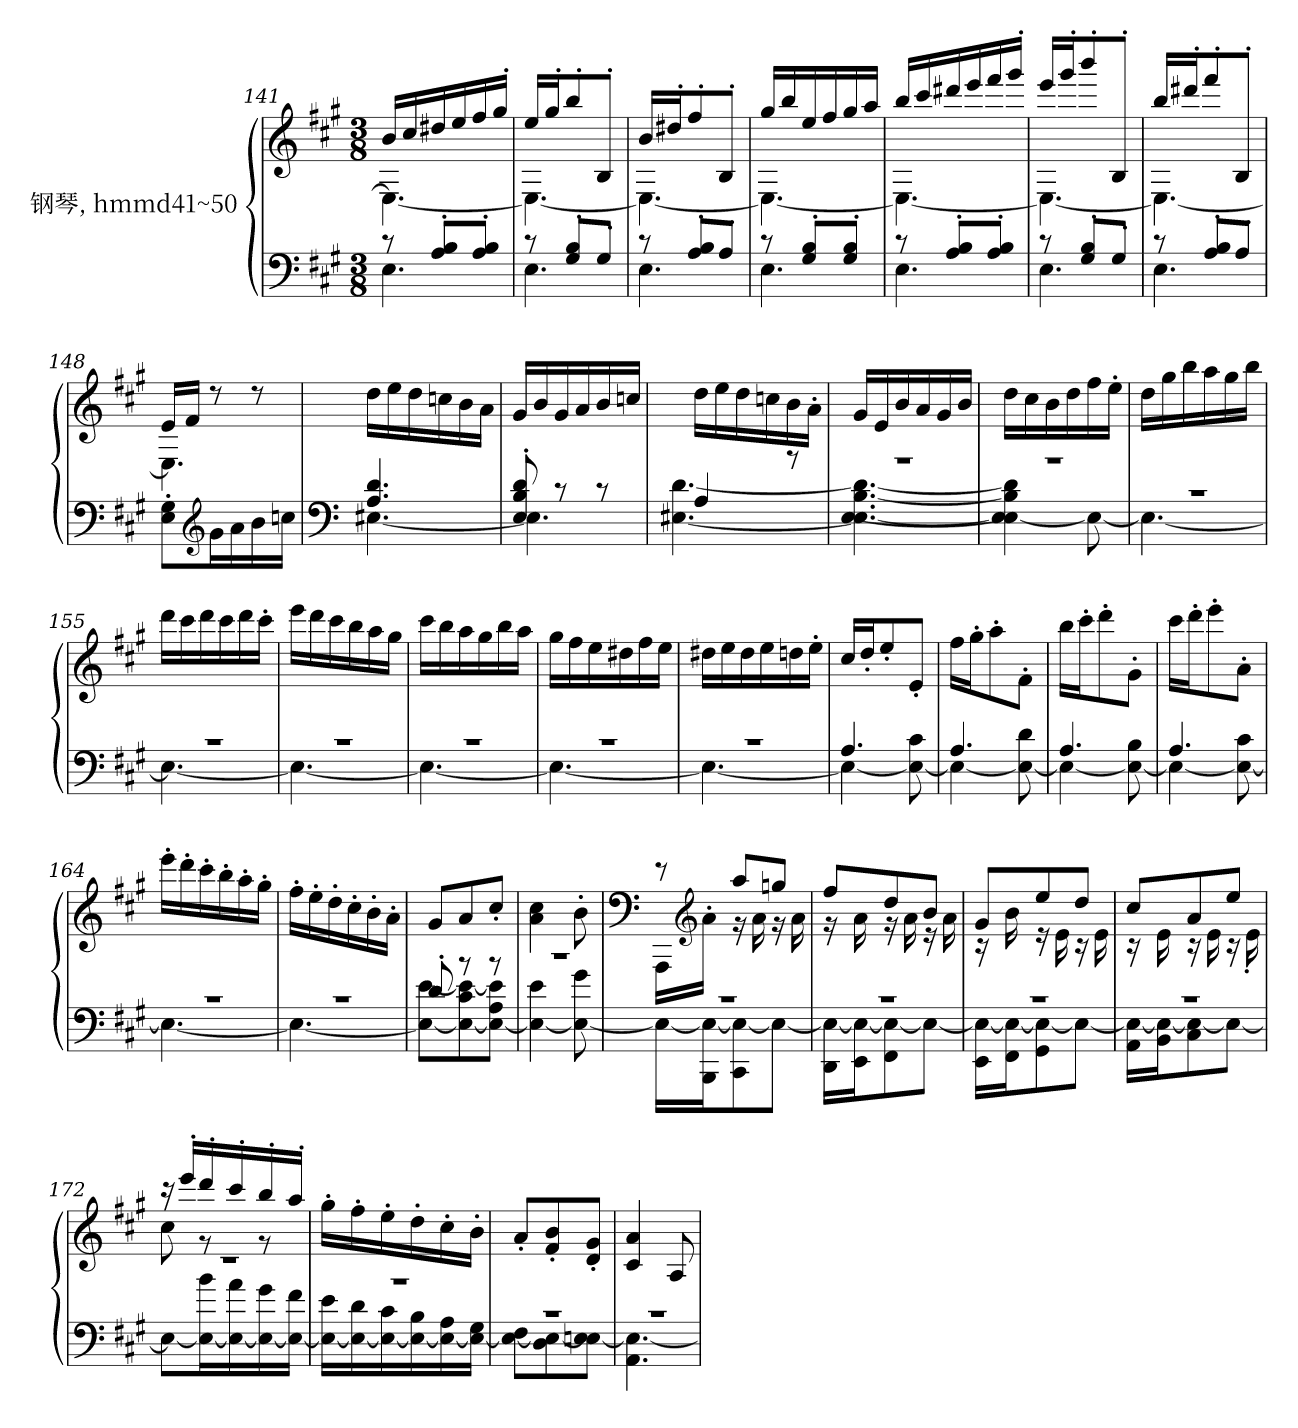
**kern	**kern
*part1	*part1
*staff2	*staff1
*I"钢琴, hmmd41~50	*
*clefF4	*clefG2
*k[f#c#g#]	*k[f#c#g#]
*M3/8	*M3/8
=141	=141
*^	*^
8r	4.E\	16b/LL	4.E#\_
.	.	16cc#/	.
8A/' 8B/'L	.	16dd#X/	.
.	.	16ee/	.
8A/' 8B/'J	.	16ff#/	.
.	.	16gg#'/JJ	.
!!LO:LB:g=z	!!
=142	=142	=142	=142
8r	4.E\	16ee/LL	4.E#\_
.	.	16gg#'/J	.
8G#/' 8B/'L	.	8bb'/	.
8G#'/J	.	8B'/J	.
=143	=143	=143	=143
8r	4.E\	16b/LL	4.E#\_
.	.	16dd#X'/J	.
8A/' 8B/'L	.	8ff#'/	.
8A'/J	.	8B'/J	.
=144	=144	=144	=144
8r	4.E\	16gg#/LL	4.E#\_
.	.	16bb/	.
8G#/' 8B/'L	.	16ee/	.
.	.	16ff#/	.
8G#/' 8B/'J	.	16gg#/	.
.	.	16aa/JJ	.
=145	=145	=145	=145
8r	4.E\	16bb/LL	4.E#\_
.	.	16ccc#/	.
8A/' 8B/'L	.	16ddd#X/	.
.	.	16eee/	.
8A/' 8B/'J	.	16fff#/	.
.	.	16ggg#'/JJ	.
=146	=146	=146	=146
8r	4.E\	16eee/LL	4.E#\_
.	.	16ggg#'/J	.
8G#/' 8B/'L	.	8bbb'/	.
8G#'/J	.	8B'/J	.
=147	=147	=147	=147
8r	4.E\	16bb/LL	4.E#\_
.	.	16ddd#X'/J	.
8A/' 8B/'L	.	8fff#'/	.
8A'/J	.	8B'/J	.
*v	*v	*	*
!!LO:PB:g=z	!!
=148	=148	=148
8E\' 8G#\'L	16e/LL	4.E#\]
.	16f#/JJ	.
*clefG2	*	*
16g#\L	8r	.
16a\	.	.
16b\	8r	.
16ccn\JJ	.	.
*	*v	*v
=149	=149
*clefF4	*
*^	*
4.A/ 4.d/	[4.E#X\	16dd\LL
.	.	16ee\
.	.	16dd\
.	.	16ccn\
.	.	16b\
.	.	16a\JJ
=150	=150	=150
8E/' 8B/' 8d/'	4.E#\]	16g#/LL
.	.	16b/
8r	.	16g#/
.	.	16a/
8r	.	16b/
.	.	16ccn/JJ
=151	=151	=151
4A/	[4.E#X\ [4.d\	16dd\LL
.	.	16ee\
.	.	16dd\
.	.	16ccn\
8r	.	16b\
.	.	16a'\JJ
=152	=152	=152
4.r	[4.E\ 4.E#\_ [4.B\ 4.d\_	16g#/LL
.	.	16e/
.	.	16b/
.	.	16a/
.	.	16g#/
.	.	16b/JJ
!!LO:LB:g=z
=153	=153	=153
4.r	4E\] 4E#\_ 4B\] 4d\]	16dd\LL
.	.	16cc#\
.	.	16b\
.	.	16dd\
.	8E#\_	16ff#\
.	.	16ee'\JJ
=154	=154	=154
*	*	*MM138
4.r	4.E#\_	16dd\LL
.	.	16gg#\
*	*	*MM134
.	.	16bb\
.	.	16aa\
*	*	*MM132
.	.	16gg#\
.	.	16bb\JJ
=155	=155	=155
*	*	*MM140
4.r	4.E#\_	16ddd\LL
.	.	16ccc#\
.	.	16ddd\
.	.	16ccc#\
*	*	*MM136
.	.	16ddd\
.	.	16ccc#'\JJ
=156	=156	=156
*	*	*MM140
4.r	4.E#\_	16eee\LL
.	.	16ddd\
.	.	16ccc#\
.	.	16bb\
.	.	16aa\
.	.	16gg#\JJ
=157	=157	=157
4.r	4.E#\_	16ccc#\LL
.	.	16bb\
.	.	16aa\
.	.	16gg#\
.	.	16bb\
.	.	16aa\JJ
!!LO:LB:g=z
=158	=158	=158
*	*	*MM136
4.r	4.E#\_	16gg#\LL
.	.	16ff#\
.	.	16ee\
.	.	16dd#X\
.	.	16ff#\
.	.	16ee\JJ
=159	=159	=159
*	*	*MM134
4.r	4.E#\_	16dd#X\LL
.	.	16ee\
.	.	16dd#\
.	.	16ee\
*	*	*MM130
.	.	16ddn\
.	.	16ee'\JJ
=160	=160	=160
*	*	*MM140
4.A/	4E#\_	16cc#/LL
.	.	16dd'/J
.	.	8ee'/
.	8E#\_ 8c#\	8e'/J
=161	=161	=161
4.A/	4E#\_	16ff#\LL
.	.	16gg#'\J
.	.	8aa'\
.	8E#\_ 8d\	8f#'\J
=162	=162	=162
4.A/	4E#\_	16bb\LL
.	.	16ccc#'\J
.	.	8ddd'\
.	8E#\_ 8B\	8g#'\J
=163	=163	=163
4.A/	4E#\_	16ccc#\LL
.	.	16ddd'\J
.	.	8eee'\
.	8E#\_ 8c#\	8a'\J
!!LO:LB:g=z
=164	=164	=164
4.r	4.E#\_	16eee'\LL
.	.	16ddd'\
.	.	16ccc#'\
.	.	16bb'\
.	.	16aa'\
.	.	16gg#'\JJ
=165	=165	=165
4.r	4.E#\_	16ff#'\LL
.	.	16ee'\
.	.	16dd'\
.	.	16cc#'\
.	.	16b'\
.	.	16a'\JJ
=166	=166	=166
8d'/	8E#\_ [8e\L	8g#/L
8r	8E#\_ 8c#\ 8e\_	8a/
8r	8E#\_ 8A\ 8e\]J	8cc#'/J
=167	=167	=167
4.r	4E#\_ 4e\	4a\ 4cc#\
.	8E#\_ 8g#\	8b'\
=168	=168	=168
*	*	*clefF4
*	*	*^
4.r	16E#\LL_	8r	16AAA\LL
*	*	*clefG2	*
.	16BBB\ 16E#\_J	.	16a'\JJ
.	8CC#\ 8E#\_	8aa/L	16r
.	.	.	16a\
.	8E#\J_	8ggn/J	16r
.	.	.	16a\
!!LO:LB:g=z	!!
=169	=169	=169	=169
4.r	16DD\ 16E#\_LL	8ff#/L	16r
.	16EE\ 16E#\_J	.	16a\
.	8FF#\ 8E#\_	8dd/	16r
.	.	.	16a\
.	8E#\J_	8b/J	16r
.	.	.	16a\
=170	=170	=170	=170
4.r	16EE\ 16E#\_LL	8g#/L	16r
.	16FF#\ 16E#\_J	.	16b\
.	8GG#\ 8E#\_	8ee/	16r
.	.	.	16e\
.	8E#\J_	8dd/J	16r
.	.	.	16e\
=171	=171	=171	=171
4.r	16AA\ 16E#\_LL	8cc#/L	16r
.	16BB\ 16E#\_J	.	16e\
.	8C#\ 8E#\_	8a/	16r
.	.	.	16e\
.	8E#\J_	8ee/J	16r
.	.	.	16e'\
=172	=172	=172	=172
4.r	8E#\L_	16r	8cc#\
.	.	16eee'/LL	.
.	16E#\_ 16b\L	16ddd'/	8r
.	16E#\_ 16a\	16ccc#'/	.
.	16E#\_ 16g#\	16bb'/	8r
.	16E#\_ 16f#\JJ	16aa'/JJ	.
*	*	*v	*v
!!LO:LB:g=z
=173	=173	=173
4.r	16E#\_ 16e\LL	16gg#'\LL
.	16E#\_ 16d\	16ff#'\
*	*	*MM136
.	16E#\_ 16c#\	16ee'\
.	16E#\_ 16B\	16dd'\
.	16E#\_ 16A\	16cc#'\
.	16E#\_ 16G#\JJ	16b'\JJ
=174	=174	=174
4.r	8E#\_ 8F#\L	8a'/L
*	*	*MM132
.	8D\ 8E#\_	8f#/' 8b/'
*	*	*MM130
.	8En\ 8E#\_J	8d/' 8g#/'J
=175	=175	=175
4.r	4.AA\ 4.E#\_	4c#/ 4a/
.	.	8A/
*v	*v	*
=	=
*-	*-
